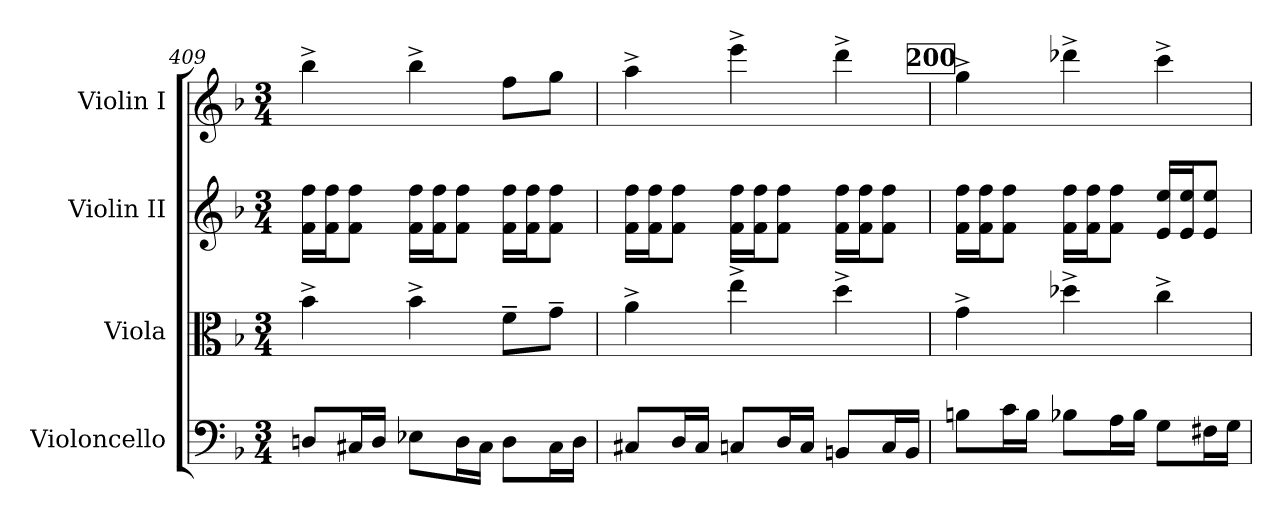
**kern	**kern	**kern	**kern
*part4	*part3	*part2	*part1
*staff4	*staff3	*staff2	*staff1
*I"Violoncello	*I"Viola	*I"Violin II	*I"Violin I
*I'Vc	*I'Vla	*I'Vln	*I'Vln
*clefF4	*clefC3	*clefG2	*clefG2
*k[b-]	*k[b-]	*k[b-]	*k[b-]
*M3/4	*M3/4	*M3/4	*M3/4
=409	=409	=409	=409
8Dn/L	4b-^\	16f\ 16ff\LL	4bb-^\
.	.	16f\ 16ff\J	.
16C#X/L	.	8f\ 8ff\J	.
16D/JJ	.	.	.
8E-X\L	4b-^\	16f\ 16ff\LL	4bb-^\
.	.	16f\ 16ff\J	.
16D\L	.	8f\ 8ff\J	.
16C#\JJ	.	.	.
8D\L	8f~\L	16f\ 16ff\LL	8ff\L
.	.	16f\ 16ff\J	.
16C#\L	8g~\J	8f\ 8ff\J	8gg\J
16D\JJ	.	.	.
=410	=410	=410	=410
8C#X/L	4a^\	16f\ 16ff\LL	4aa^\
.	.	16f\ 16ff\J	.
16D/L	.	8f\ 8ff\J	.
16C#/JJ	.	.	.
8Cn/L	4ee^\	16f\ 16ff\LL	4eee^\
.	.	16f\ 16ff\J	.
16D/L	.	8f\ 8ff\J	.
16C/JJ	.	.	.
8BBn/L	4dd^\	16f\ 16ff\LL	4ddd^\
.	.	16f\ 16ff\J	.
16C/L	.	8f\ 8ff\J	.
16BB/JJ	.	.	.
!!LO:REH:place=s1:a:B:fs=14:t=200
=411	=411	=411	=411
8Bn\L	4g^\	16f\ 16ff\LL	4gg^\
.	.	16f\ 16ff\J	.
16c\L	.	8f\ 8ff\J	.
16B\JJ	.	.	.
8B-X\L	4dd-X^\	16f\ 16ff\LL	4ddd-X^\
.	.	16f\ 16ff\J	.
16A\L	.	8f\ 8ff\J	.
16B-\JJ	.	.	.
8G\L	4cc^\	16e/ 16ee/LL	4ccc^\
.	.	16e/ 16ee/J	.
16F#X\L	.	8e/ 8ee/J	.
16G\JJ	.	.	.
=	=	=	=
*-	*-	*-	*-
